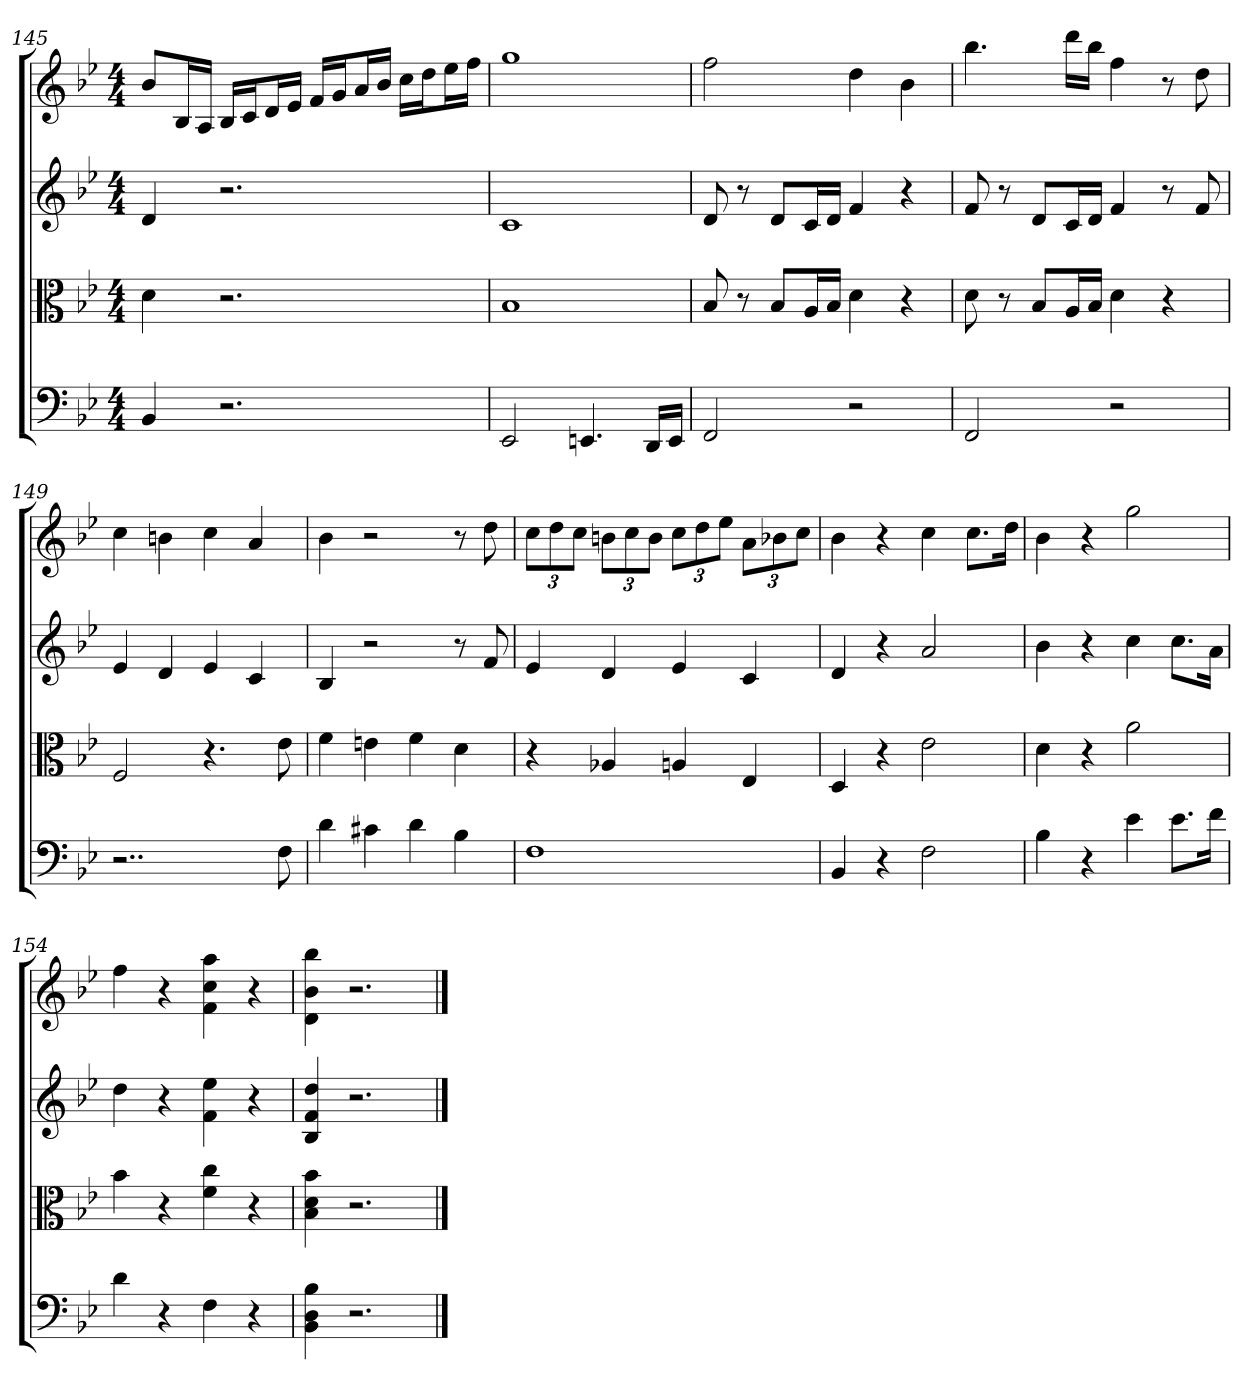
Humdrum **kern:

**kern	**kern	**kern	**kern
*part4	*part3	*part2	*part1
*staff4	*staff3	*staff2	*staff1
*clefF4	*clefC3	*	*
*k[b-e-]	*k[b-e-]	*k[b-e-]	*k[b-e-]
*B-:	*B-:	*B-:	*B-:
*M4/4	*M4/4	*M4/4	*M4/4
=145	=145	=145	=145
4BB-	4d	4d	8b-L
.	.	.	16B-L
.	.	.	16AJJ
2.r	2.r	2.r	16B-LL
.	.	.	16cJ
.	.	.	16dL
.	.	.	16e-JJ
.	.	.	16fLL
.	.	.	16gJ
.	.	.	16aL
.	.	.	16b-JJ
.	.	.	16ccLL
.	.	.	16ddJ
.	.	.	16ee-L
.	.	.	16ffJJ
=146	=146	=146	=146
2EE-	1B-	1c	1gg
4.EEn	.	.	.
16DD/LL	.	.	.
16EE/JJ	.	.	.
=147	=147	=147	=147
2FF	8B-	8d	2ff
.	8r	8r	.
.	8B-/L	8dL	.
.	16A/L	16cL	.
.	16B-/JJ	16dJJ	.
2r	4d	4f	4dd
.	4r	4r	4b-
=148	=148	=148	=148
2FF	8d	8f	4.bb-
.	8r	8r	.
.	8B-/L	8dL	.
.	16A/L	16cL	16dddLL
.	16B-/JJ	16dJJ	16bb-JJ
2r	4d	4f	4ff
.	4r	8r	8r
.	.	8f	8dd
=149	=149	=149	=149
2..r	2F	4e-	4cc
.	.	4d	4bn
.	4.r	4e-	4cc
.	.	4c	4a
8F	8e-	.	.
=150	=150	=150	=150
4d	4f	4B-	4b-
4c#X	4en	2r	2r
4d	4f	.	.
4B-	4d	8r	8r
.	.	8f	8dd
=151	=151	=151	=151
1F	4r	4e-	12ccL
.	.	.	12dd
.	.	.	12ccJ
.	4A-X	4d	12bnL
.	.	.	12cc
.	.	.	12bJ
.	4An	4e-	12ccL
.	.	.	12dd
.	.	.	12ee-J
.	4E-	4c	12aL
.	.	.	12b-X
.	.	.	12ccJ
=152	=152	=152	=152
4BB-	4D	4d	4b-
4r	4r	4r	4r
2F	2e-	2a	4cc
.	.	.	8.ccL
.	.	.	16ddJk
=153	=153	=153	=153
4B-	4d	4b-	4b-
4r	4r	4r	4r
4e-	2a	4cc	2gg
8.e-\L	.	8.ccL	.
16f\Jk	.	16aJk	.
=154	=154	=154	=154
4d	4b-	4dd	4ff
4r	4r	4r	4r
4F	4f 4cc	4f 4ee-	4f 4cc 4aa
4r	4r	4r	4r
=155	=155	=155	=155
4BB- 4D 4B-	4B- 4d 4b-	4B- 4f 4dd	4d 4b- 4bb-
2.r	2.r	2.r	2.r
==	==	==	==
*-	*-	*-	*-
